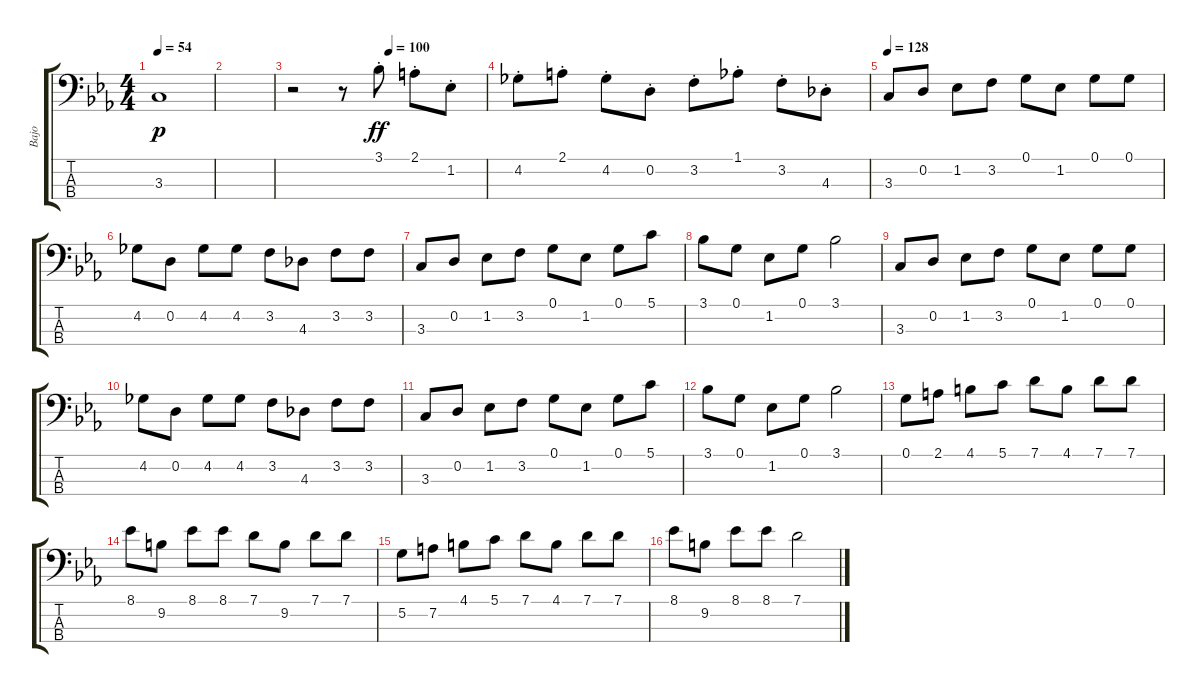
\track ("Bajo " "Bajo ") {instrument electricbassfinger}
\staff {score tabs}
\tuning (G2 D2 A1 E1) {hide}
\ts (4 4)
\tempo 54
\clef f4
\ks eb
3.3.1{dy p} |
|
\tempo (100 0.5)
r.2 r.8 3.1{st}.8{dy ff} 2.1{st}.8 1.2{st}.8 |
4.2{st}.8 2.1{st}.8 4.2{st}.8 0.2{st}.8 3.2{st}.8 1.1{st}.8 3.2{st}.8 4.3{st}.8 |
\tempo 128
3.3.8 0.2.8 1.2.8 3.2.8 0.1.8 1.2.8 0.1.8 0.1.8 |
4.2.8 0.2.8 4.2.8 4.2.8 3.2.8 4.3.8 3.2.8 3.2.8 |
3.3.8 0.2.8 1.2.8 3.2.8 0.1.8 1.2.8 0.1.8 5.1.8 |
3.1.8 0.1.8 1.2.8 0.1.8 3.1.2 |
3.3.8 0.2.8 1.2.8 3.2.8 0.1.8 1.2.8 0.1.8 0.1.8 |
4.2.8 0.2.8 4.2.8 4.2.8 3.2.8 4.3.8 3.2.8 3.2.8 |
3.3.8 0.2.8 1.2.8 3.2.8 0.1.8 1.2.8 0.1.8 5.1.8 |
3.1.8 0.1.8 1.2.8 0.1.8 3.1.2 |
0.1.8 2.1.8 4.1.8 5.1.8 7.1.8 4.1.8 7.1.8 7.1.8 |
8.1.8 9.2.8 8.1.8 8.1.8 7.1.8 9.2.8 7.1.8 7.1.8 |
5.2.8 7.2.8 4.1.8 5.1.8 7.1.8 4.1.8 7.1.8 7.1.8 |
8.1.8 9.2.8 8.1.8 8.1.8 7.1.2
